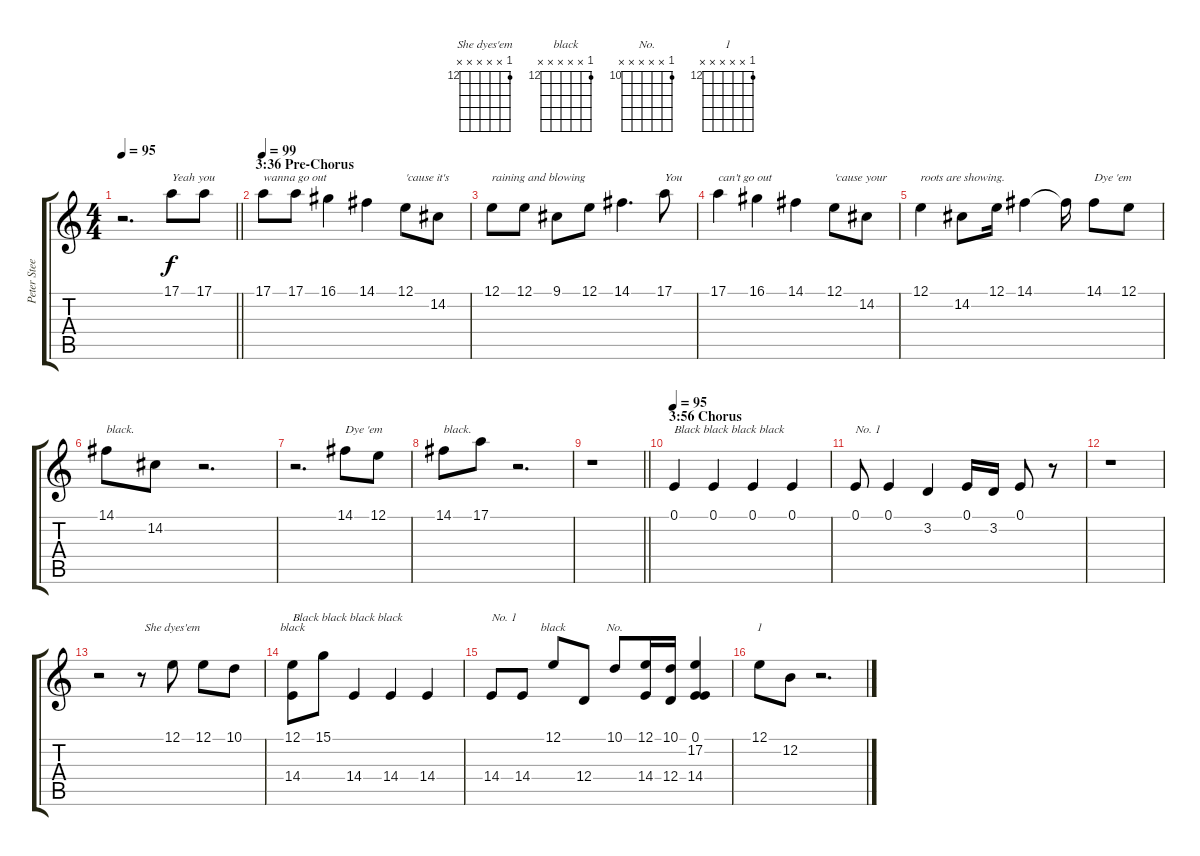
\track ("Peter Steele R.I.P. (Vocals) + Tempi" "Peter Stee") {instrument synthvoice}
\staff {score tabs}
\tuning (E4 B3 G3 D3 A2 E2) {hide}
\chord ("She dyes'em " 12 x x x x x) {firstfret 12}
\chord ("black" 12 x x 14 x x) {firstfret 12}
\chord ("black" 12 x x x x x) {firstfret 12}
\chord ("No." 10 x x x x x) {firstfret 10}
\chord ("1" 12 x x x x x) {firstfret 12}
\ts (4 4)
\tempo 95
\clef g2
\barLineRight lightlight
\ks c
r.2{d dy f} 17.1.8{txt "Yeah you "} 17.1.8 |
\section ("" "3:36 Pre-Chorus")
\tempo 99
17.1.8{txt "wanna go out"} 17.1.8 16.1.4 14.1.4 12.1.8{txt "'cause it's"} 14.2.8 |
12.1.8{txt "raining and blowing"} 12.1.8 9.1.8 12.1.8 14.1.4{d} 17.1.8{txt "You "} |
17.1.4{txt "can't go out"} 16.1.4 14.1.4 12.1.8{txt "'cause your"} 14.2.8 |
12.1.4{txt "roots are showing."} 14.2.8 12.1.16 14.1.4 14.1{t}.16 14.1.8{txt "Dye 'em "} 12.1.8 |
14.1.8{txt "black."} 14.2.8 r.2{d} |
r.2{d} 14.1.8{txt "Dye 'em "} 12.1.8 |
14.1.8{txt "black."} 17.1.8 r.2{d} |
\barLineRight lightlight
r.1 |
\section ("" "3:56 Chorus")
\tempo 95
0.1.4{txt "Black black black black "} 0.1.4 0.1.4 0.1.4 |
0.1.8{txt "No. 1"} 0.1.4 3.2.4 0.1.16 3.2.16 0.1.8 r.8 |
r.1 |
r.2 r.8 12.1.8{ch "She dyes'em "} 12.1.8 10.1.8 |
(12.1 14.4).8{ch "black" txt "Black black black black "} 15.1.8 14.4.4 14.4.4 14.4.4 |
14.4.8{txt "No. 1"} 14.4.8 12.1.8{ch "black"} 12.4.8 10.1.8{ch "No."} (12.1 14.4).16 (10.1 12.4).16 (0.1 17.2 14.4).4 |
12.1.8{ch "1"} 12.2.8 r.2{d}
